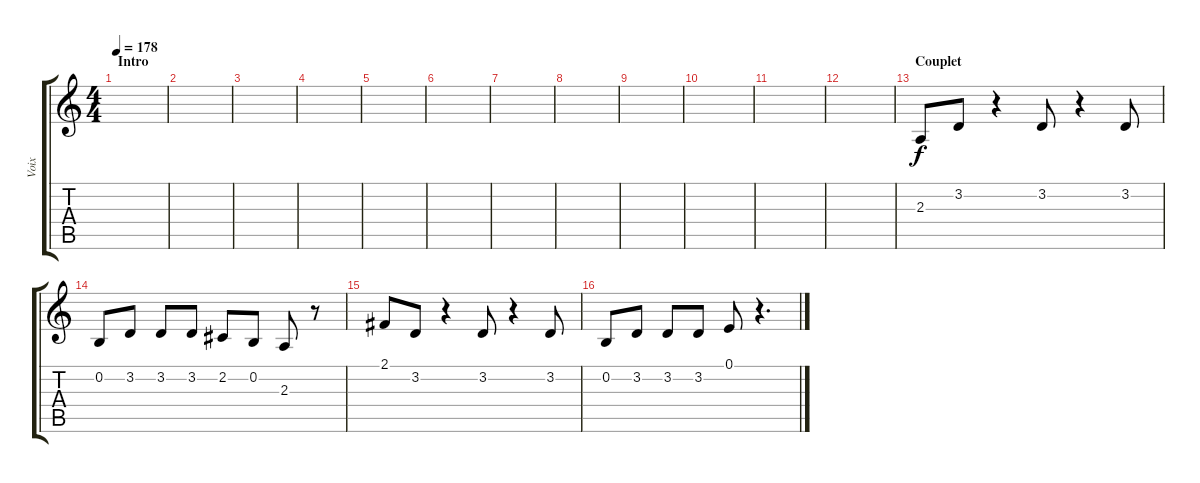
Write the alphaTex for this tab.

\track ("Voix" "Voix") {instrument englishhorn}
\staff {score tabs}
\tuning (E4 B3 G3 D3 A2 E2) {hide}
\ts (4 4)
\section ("" "Intro")
\tempo 178
\clef g2
\ks c
|
|
|
|
|
|
|
|
|
|
|
|
\section ("" "Couplet")
2.3.8 3.2.8 r.4 3.2.8 r.4 3.2.8 |
0.2.8 3.2.8 3.2.8 3.2.8 2.2.8 0.2.8 2.3.8 r.8 |
2.1.8 3.2.8 r.4 3.2.8 r.4 3.2.8 |
0.2.8 3.2.8 3.2.8 3.2.8 0.1.8 r.4{d}
